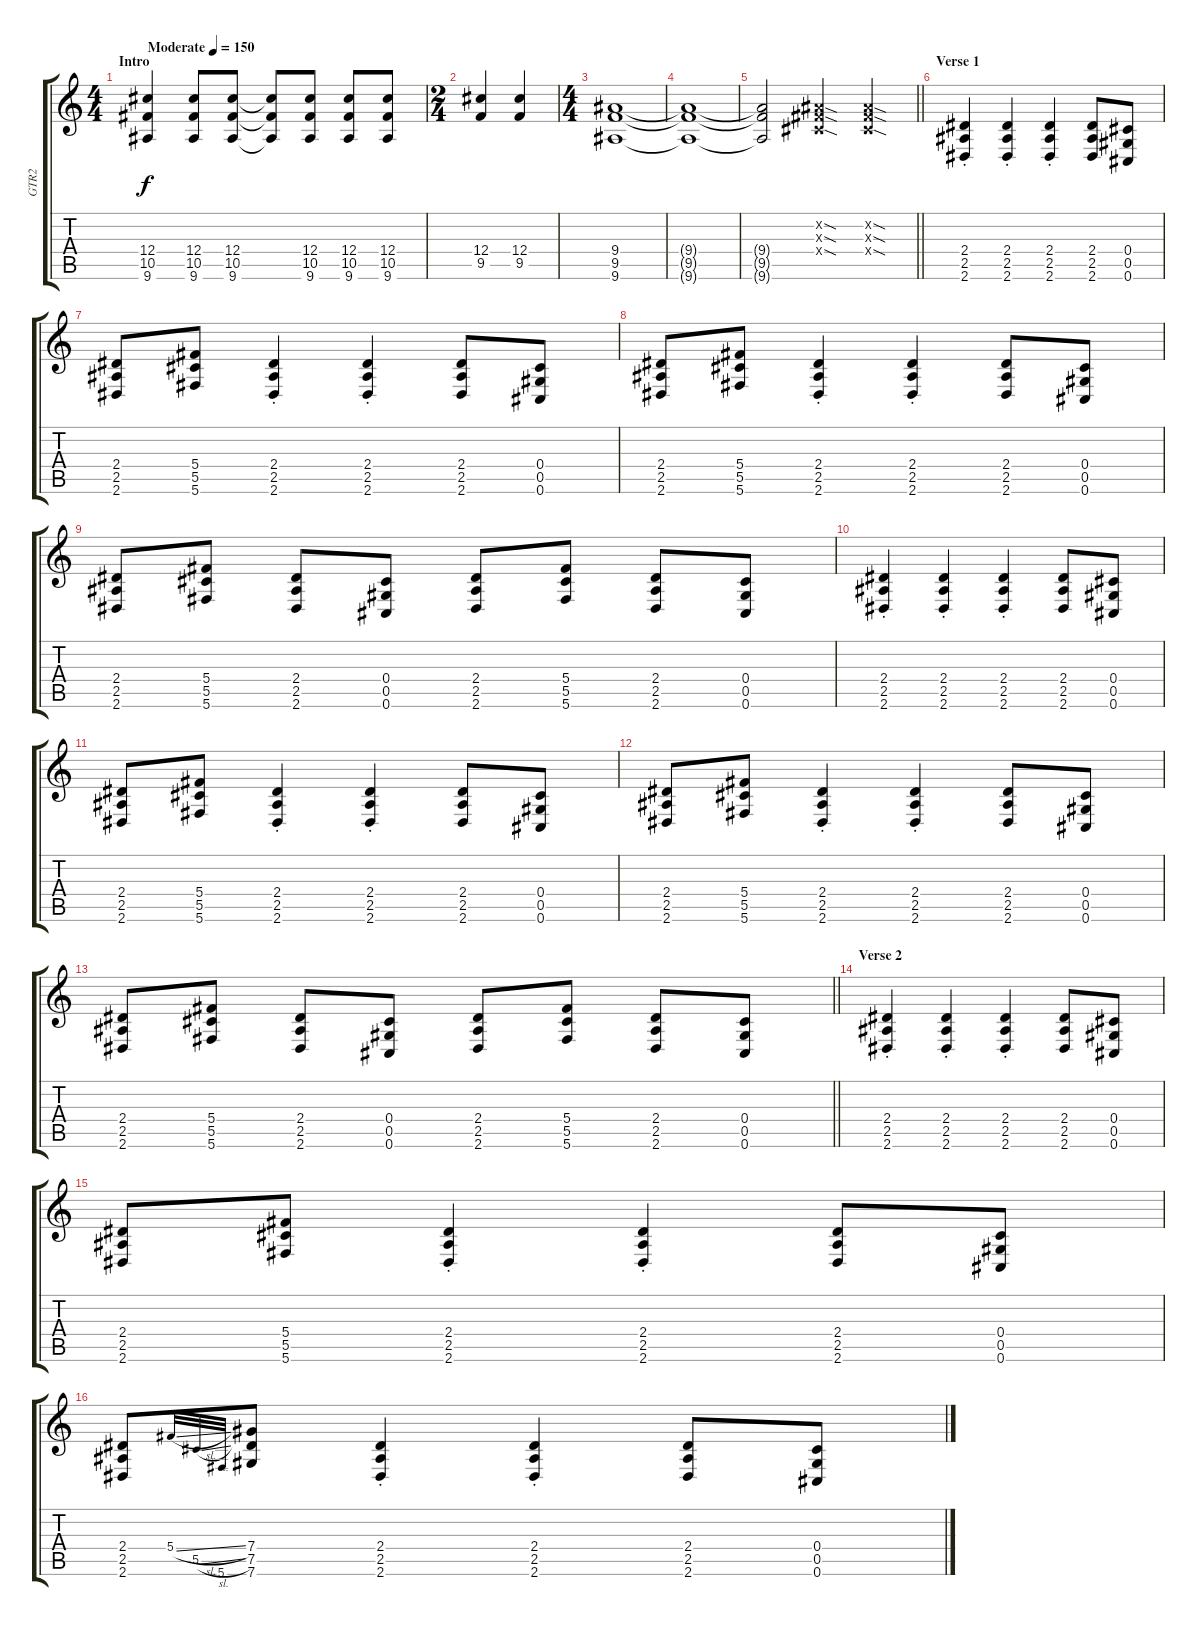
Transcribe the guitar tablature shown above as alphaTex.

\track ("GTR2" "GTR2") {instrument distortionguitar}
\staff {score tabs}
\tuning (Eb4 Bb3 Gb3 Db3 Ab2 Db2) {hide}
\ts (4 4)
\section ("" "Intro")
\tempo (150 "Moderate")
\clef g2
\ks c
(12.4 10.5 9.6).4{dy f instrument distortionguitar} (12.4 10.5 9.6).8 (12.4 10.5 9.6).8 (12.4{t} 10.5{t} 9.6{t}).8 (12.4 10.5 9.6).8 (12.4 10.5 9.6).8 (12.4 10.5 9.6).8 |
\ts (2 4)
(12.4 9.5).4 (12.4 9.5).4 |
\ts (4 4)
(9.4 9.5 9.6).1 |
(9.4{t} 9.5{t} 9.6{t}).1 |
\barLineRight lightlight
(9.4{t} 9.5{t} 9.6{t}).2 (0.2{sod x} 0.3{sod x} 0.4{sod x}).4 (0.2{sod x} 0.3{sod x} 0.4{sod x}).4 |
\section ("" "Verse 1")
(2.4{st} 2.5{st} 2.6{st}).4 (2.4{st} 2.5{st} 2.6{st}).4 (2.4{st} 2.5{st} 2.6{st}).4 (2.4 2.5 2.6).8 (0.4 0.5 0.6).8 |
(2.4 2.5 2.6).8 (5.4 5.5 5.6).8 (2.4{st} 2.5{st} 2.6{st}).4 (2.4{st} 2.5{st} 2.6{st}).4 (2.4 2.5 2.6).8 (0.4 0.5 0.6).8 |
(2.4 2.5 2.6).8 (5.4 5.5 5.6).8 (2.4{st} 2.5{st} 2.6{st}).4 (2.4{st} 2.5{st} 2.6{st}).4 (2.4 2.5 2.6).8 (0.4 0.5 0.6).8 |
(2.4 2.5 2.6).8 (5.4 5.5 5.6).8 (2.4 2.5 2.6).8 (0.4 0.5 0.6).8 (2.4 2.5 2.6).8 (5.4 5.5 5.6).8 (2.4 2.5 2.6).8 (0.4 0.5 0.6).8 |
(2.4{st} 2.5{st} 2.6{st}).4 (2.4{st} 2.5{st} 2.6{st}).4 (2.4{st} 2.5{st} 2.6{st}).4 (2.4 2.5 2.6).8 (0.4 0.5 0.6).8 |
(2.4 2.5 2.6).8 (5.4 5.5 5.6).8 (2.4{st} 2.5{st} 2.6{st}).4 (2.4{st} 2.5{st} 2.6{st}).4 (2.4 2.5 2.6).8 (0.4 0.5 0.6).8 |
(2.4 2.5 2.6).8 (5.4 5.5 5.6).8 (2.4{st} 2.5{st} 2.6{st}).4 (2.4{st} 2.5{st} 2.6{st}).4 (2.4 2.5 2.6).8 (0.4 0.5 0.6).8 |
\barLineRight lightlight
(2.4 2.5 2.6).8 (5.4 5.5 5.6).8 (2.4 2.5 2.6).8 (0.4 0.5 0.6).8 (2.4 2.5 2.6).8 (5.4 5.5 5.6).8 (2.4 2.5 2.6).8 (0.4 0.5 0.6).8 |
\section ("" "Verse 2")
(2.4{st} 2.5{st} 2.6{st}).4 (2.4{st} 2.5{st} 2.6{st}).4 (2.4{st} 2.5{st} 2.6{st}).4 (2.4 2.5 2.6).8 (0.4 0.5 0.6).8 |
(2.4 2.5 2.6).8 (5.4 5.5 5.6).8 (2.4{st} 2.5{st} 2.6{st}).4 (2.4{st} 2.5{st} 2.6{st}).4 (2.4 2.5 2.6).8 (0.4 0.5 0.6).8 |
(2.4 2.5 2.6).8 5.4{sl}.32{gr onbeat} 5.5{sl}.32{gr onbeat} 5.6.32{gr onbeat} (7.4 7.5 7.6).8 (2.4{st} 2.5{st} 2.6{st}).4 (2.4{st} 2.5{st} 2.6{st}).4 (2.4 2.5 2.6).8 (0.4 0.5 0.6).8
